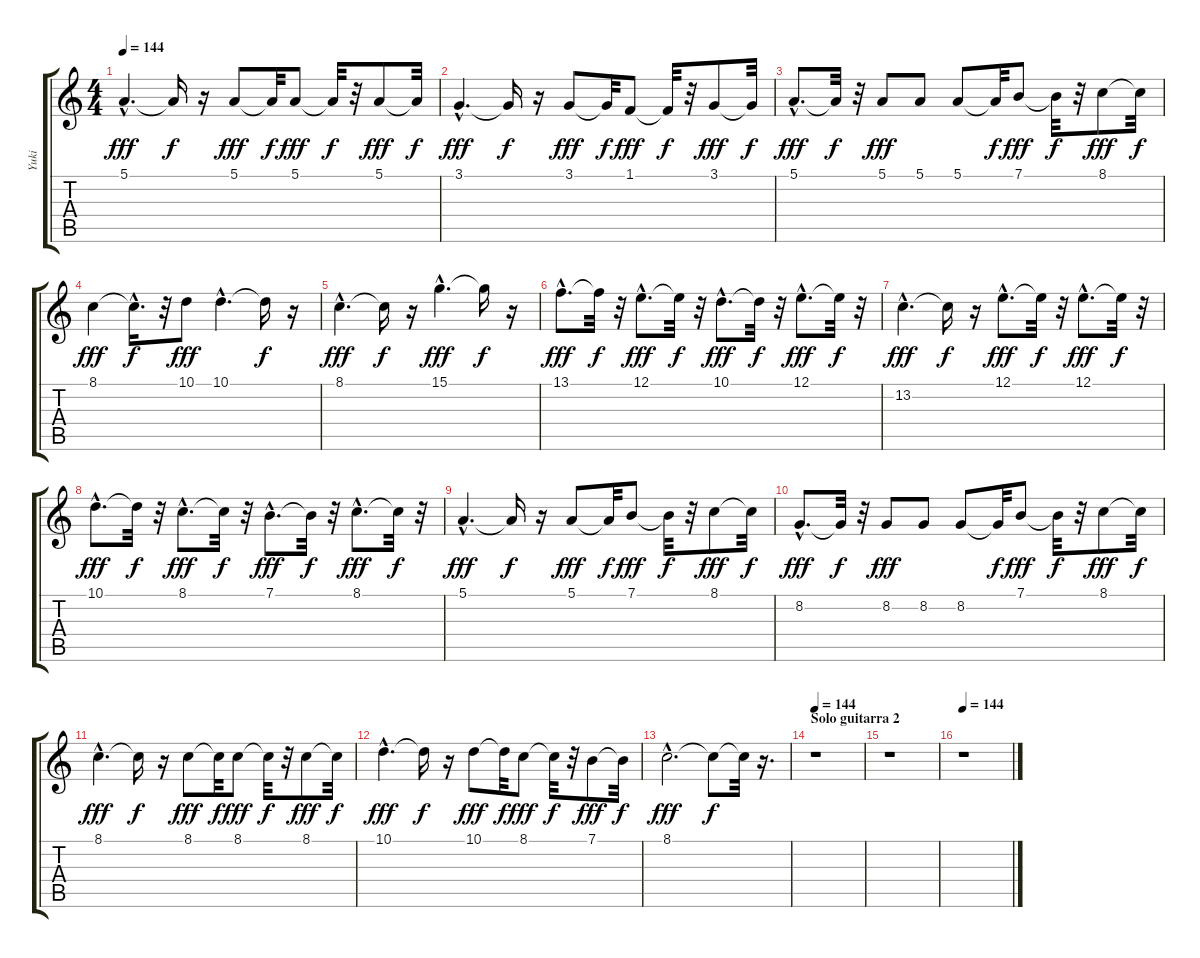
\track ("Yuki" "Yuki") {instrument electricpiano1}
\staff {score tabs}
\tuning (E4 B3 G3 D3 A2 E2) {hide}
\ts (4 4)
\tempo 144
\clef g2
\ks c
5.1{hac}.4{d dy fff} 5.1{t}.16{dy f} r.16 5.1.8{dy fff} 5.1{t}.32{dy f} 5.1.8{dy fff} 5.1{t}.32{dy f} r.32 5.1.8{dy fff} 5.1{t}.32{dy f} |
3.1{hac}.4{d dy fff} 3.1{t}.16{dy f} r.16 3.1.8{dy fff} 3.1{t}.32{dy f} 1.1.8{dy fff} 1.1{t}.32{dy f} r.32 3.1.8{dy fff} 3.1{t}.32{dy f} |
5.1{hac}.8{d dy fff} 5.1{t}.32{dy f} r.32 5.1.8{dy fff} 5.1.8 5.1.8 5.1{t}.32{dy f} 7.1.8{dy fff} 7.1{t}.32{dy f} r.32 8.1.8{dy fff} 8.1{t}.32{dy f} |
8.1.4{dy fff} 8.1{hac t}.16{d dy f} r.32 10.1.8{dy fff} 10.1{hac}.4{d} 10.1{t}.16{dy f} r.16 |
8.1{hac}.4{d dy fff} 8.1{t}.16{dy f} r.16 15.1{hac}.4{d dy fff} 15.1{t}.16{dy f} r.16 |
13.1{hac}.8{d dy fff} 13.1{t}.32{dy f} r.32 12.1{hac}.8{d dy fff} 12.1{t}.32{dy f} r.32 10.1{hac}.8{d dy fff} 10.1{t}.32{dy f} r.32 12.1{hac}.8{d dy fff} 12.1{t}.32{dy f} r.32 |
13.2{hac}.4{d dy fff} 13.2{t}.16{dy f} r.16 12.1{hac}.8{d dy fff} 12.1{t}.32{dy f} r.32 12.1{hac}.8{d dy fff} 12.1{t}.32{dy f} r.32 |
10.1{hac}.8{d dy fff} 10.1{t}.32{dy f} r.32 8.1{hac}.8{d dy fff} 8.1{t}.32{dy f} r.32 7.1{hac}.8{d dy fff} 7.1{t}.32{dy f} r.32 8.1{hac}.8{d dy fff} 8.1{t}.32{dy f} r.32 |
5.1{hac}.4{d dy fff} 5.1{t}.16{dy f} r.16 5.1.8{dy fff} 5.1{t}.32{dy f} 7.1.8{dy fff} 7.1{t}.32{dy f} r.32 8.1.8{dy fff} 8.1{t}.32{dy f} |
8.2{hac}.8{d dy fff} 8.2{t}.32{dy f} r.32 8.2.8{dy fff} 8.2.8 8.2.8 8.2{t}.32{dy f} 7.1.8{dy fff} 7.1{t}.32{dy f} r.32 8.1.8{dy fff} 8.1{t}.32{dy f} |
8.1{hac}.4{d dy fff} 8.1{t}.16{dy f} r.16 8.1.8{dy fff} 8.1{t}.32{dy f} 8.1.8{dy fff} 8.1{t}.32{dy f} r.32 8.1.8{dy fff} 8.1{t}.32{dy f} |
10.1{hac}.4{d dy fff} 10.1{t}.16{dy f} r.16 10.1.8{dy fff} 10.1{t}.32{dy f} 8.1.8{dy fff} 8.1{t}.32{dy f} r.32 7.1.8{dy fff} 7.1{t}.32{dy f} |
8.1{hac}.2{d dy fff} 8.1{t}.8{dy f} 8.1{t}.32 r.16{d} |
\section ("" "Solo guitarra 2")
\tempo 144
r.1 |
r.1 |
\tempo 144
r.1
